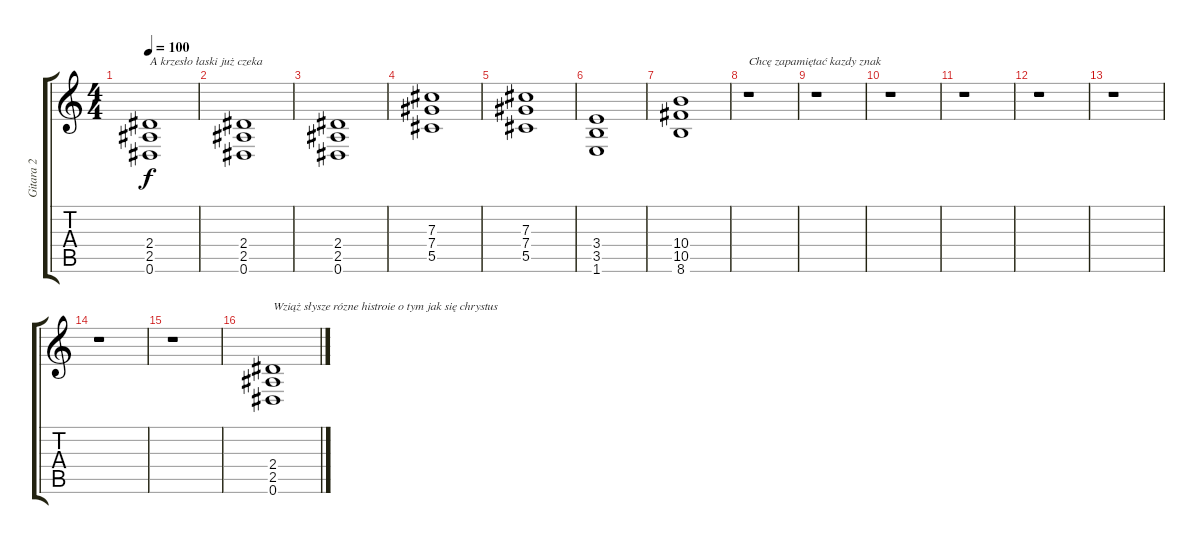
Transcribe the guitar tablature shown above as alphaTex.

\track ("Gitara 2" "Gitara 2") {instrument distortionguitar}
\staff {score tabs}
\tuning (Eb4 Bb3 Gb3 Db3 Ab2 Eb2) {hide}
\ts (4 4)
\tempo 100
\clef g2
\ks c
(2.4 2.5 0.6).1{txt "A krzesło łaski już czeka" dy f} |
(2.4 2.5 0.6).1 |
(2.4 2.5 0.6).1 |
(7.3 7.4 5.5).1 |
(7.3 7.4 5.5).1 |
(3.4 3.5 1.6).1 |
(10.4 10.5 8.6).1 |
r.1{txt "Chcę zapamiętać kazdy znak"} |
r.1 |
r.1 |
r.1 |
r.1{txt " "} |
r.1 |
r.1 |
r.1 |
(2.4 2.5 0.6).1{txt "Wziąż słysze rózne histroie o tym jak się chrystus"}
